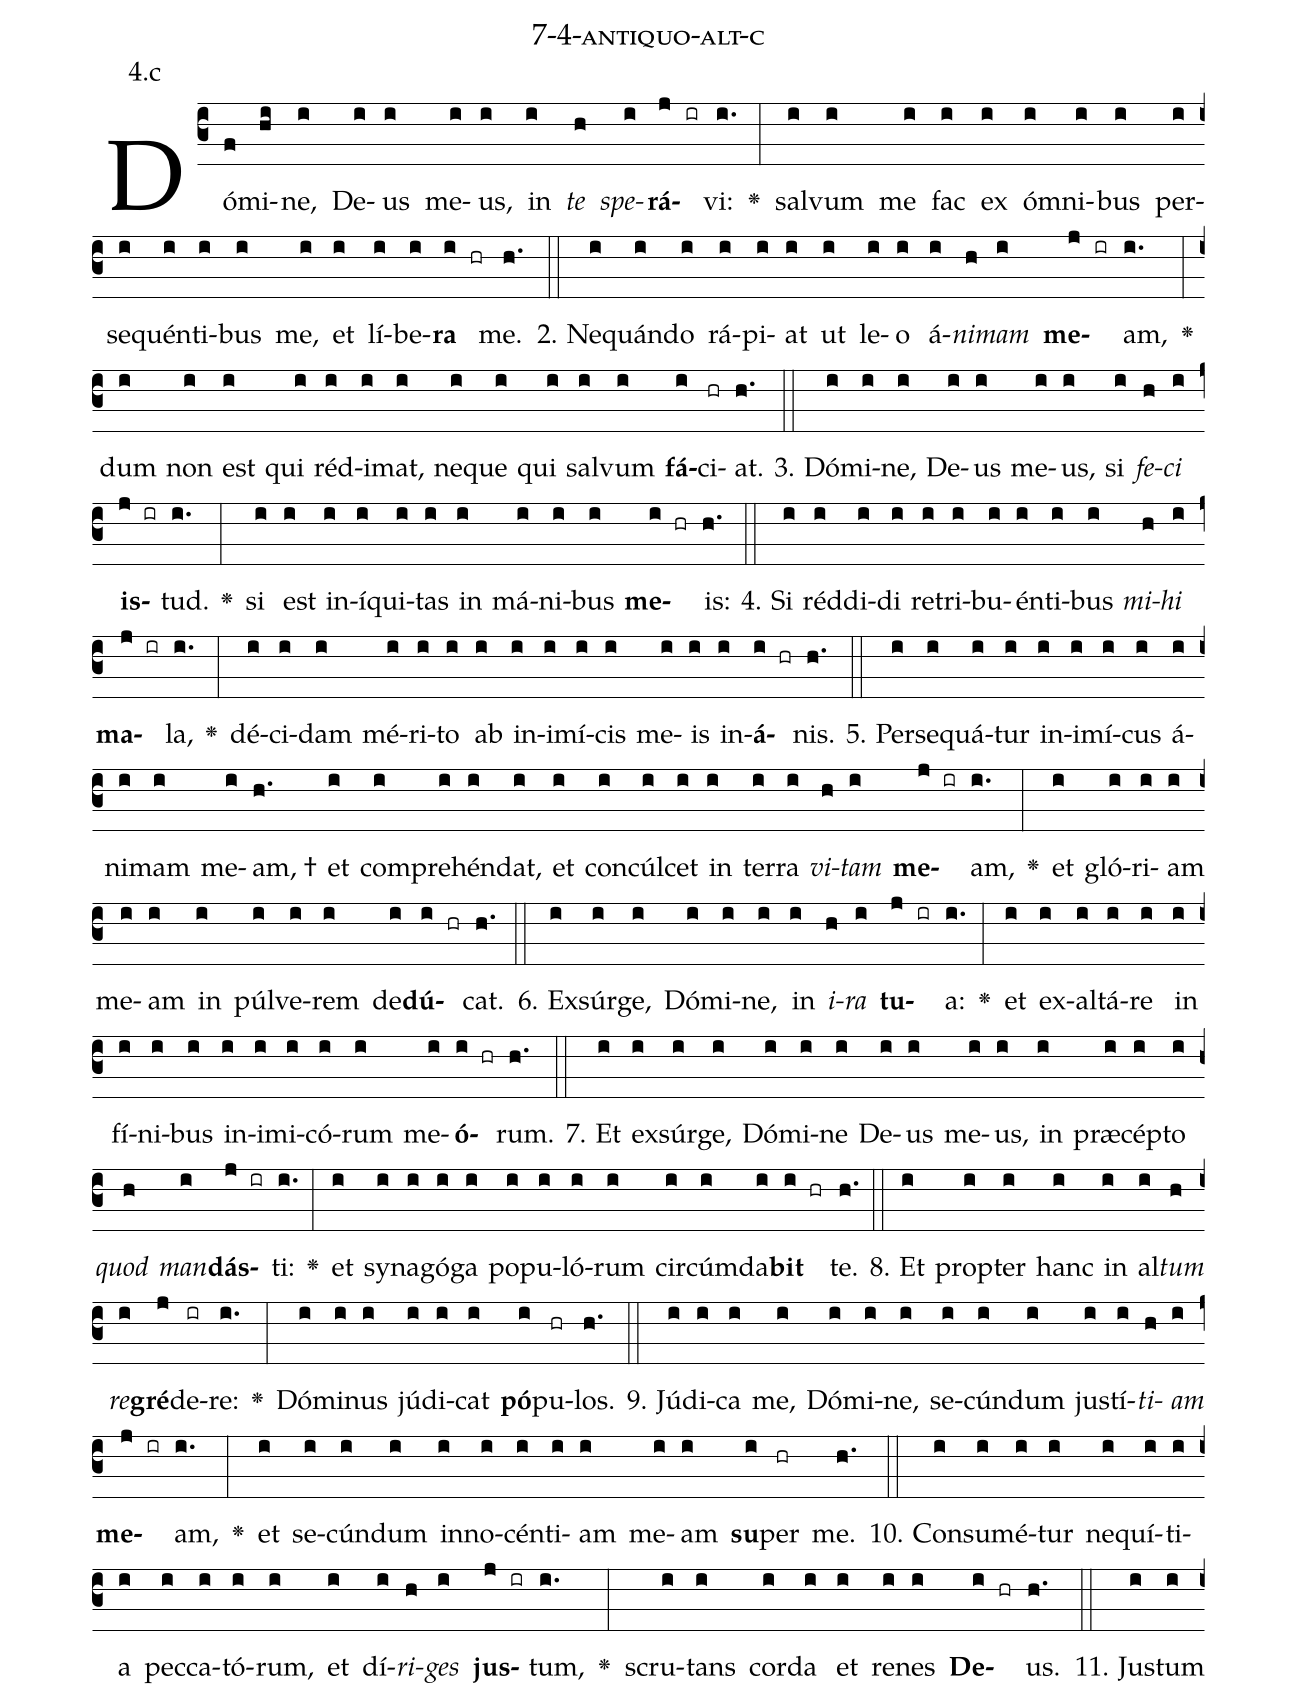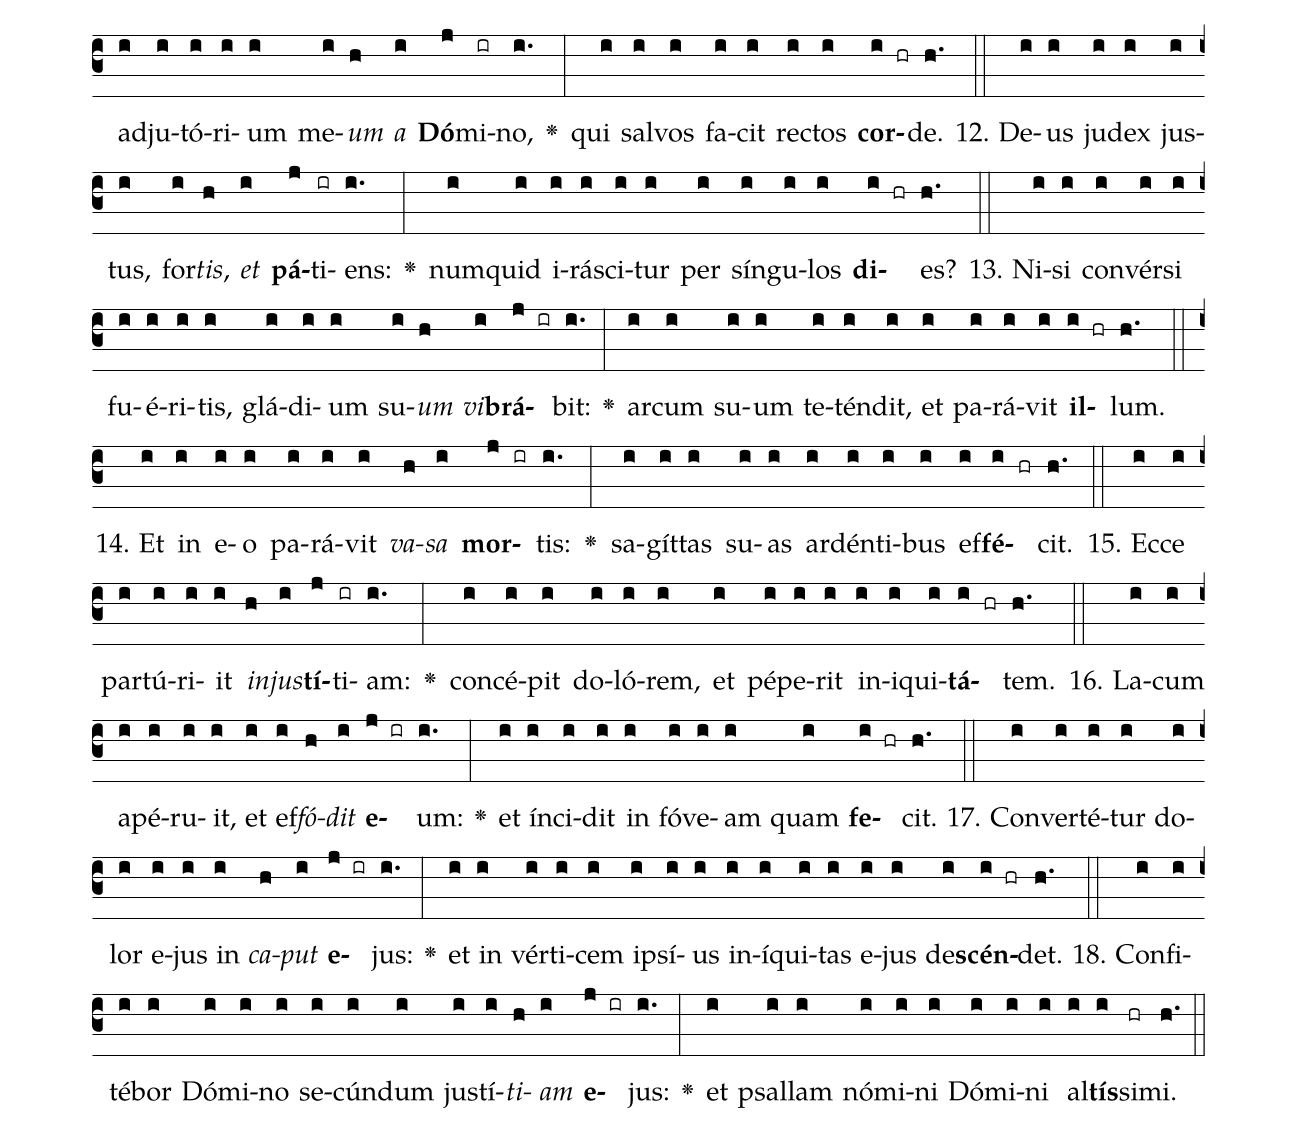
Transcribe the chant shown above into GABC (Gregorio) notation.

name: 7-4-antiquo-alt-c;
annotation: 4.c;
%%
(c3)Dó(f)mi(hi)ne,(i) De(i)us(i) me(i)us,(i) in(i) <i>te</i>(h) <i>spe</i>(i)<b>rá</b>(j ir)vi:(i.) <v>\greheightstar</v>(:) sal(i)vum(i) me(i) fac(i) ex(i) óm(i)ni(i)bus(i) per(i)se(i)quén(i)ti(i)bus(i) me,(i) et(i) lí(i)be(i)<b>ra</b>(i hr) me.(h.) (::)
2. Ne(i)quán(i)do(i) rá(i)pi(i)at(i) ut(i) le(i)o(i) á(i)<i>ni</i>(h)<i>mam</i>(i) <b>me</b>(j ir)am,(i.) <v>\greheightstar</v>(:) dum(i) non(i) est(i) qui(i) réd(i)i(i)mat,(i) ne(i)que(i) qui(i) sal(i)vum(i) <b>fá</b>(i)ci(hr)at.(h.) (::)
3. Dó(i)mi(i)ne,(i) De(i)us(i) me(i)us,(i) si(i) <i>fe</i>(h)<i>ci</i>(i) <b>is</b>(j ir)tud.(i.) <v>\greheightstar</v>(:) si(i) est(i) in(i)í(i)qui(i)tas(i) in(i) má(i)ni(i)bus(i) <b>me</b>(i hr)is:(h.) (::)
4. Si(i) réd(i)di(i)di(i) re(i)tri(i)bu(i)én(i)ti(i)bus(i) <i>mi</i>(h)<i>hi</i>(i) <b>ma</b>(j ir)la,(i.) <v>\greheightstar</v>(:) dé(i)ci(i)dam(i) mé(i)ri(i)to(i) ab(i) in(i)i(i)mí(i)cis(i) me(i)is(i) in(i)<b>á</b>(i hr)nis.(h.) (::)
5. Per(i)se(i)quá(i)tur(i) in(i)i(i)mí(i)cus(i) á(i)ni(i)mam(i) me(i)am, †(h.) et(i) com(i)pre(i)hén(i)dat,(i) et(i) con(i)cúl(i)cet(i) in(i) ter(i)ra(i) <i>vi</i>(h)<i>tam</i>(i) <b>me</b>(j ir)am,(i.) <v>\greheightstar</v>(:) et(i) gló(i)ri(i)am(i) me(i)am(i) in(i) púl(i)ve(i)rem(i) de(i)<b>dú</b>(i hr)cat.(h.) (::)
6. Ex(i)súr(i)ge,(i) Dó(i)mi(i)ne,(i) in(i) <i>i</i>(h)<i>ra</i>(i) <b>tu</b>(j ir)a:(i.) <v>\greheightstar</v>(:) et(i) ex(i)al(i)tá(i)re(i) in(i) fí(i)ni(i)bus(i) in(i)i(i)mi(i)có(i)rum(i) me(i)<b>ó</b>(i hr)rum.(h.) (::)
7. Et(i) ex(i)súr(i)ge,(i) Dó(i)mi(i)ne(i) De(i)us(i) me(i)us,(i) in(i) præ(i)cép(i)to(i) <i>quod</i>(h) <i>man</i>(i)<b>dás</b>(j ir)ti:(i.) <v>\greheightstar</v>(:) et(i) sy(i)na(i)gó(i)ga(i) po(i)pu(i)ló(i)rum(i) cir(i)cúm(i)da(i)<b>bit</b>(i hr) te.(h.) (::)
8. Et(i) prop(i)ter(i) hanc(i) in(i) al(i)<i>tum</i>(h) <i>re</i>(i)<b>gré</b>(j)de(ir)re:(i.) <v>\greheightstar</v>(:) Dó(i)mi(i)nus(i) jú(i)di(i)cat(i) <b>pó</b>(i)pu(hr)los.(h.) (::)
9. Jú(i)di(i)ca(i) me,(i) Dó(i)mi(i)ne,(i) se(i)cún(i)dum(i) jus(i)tí(i)<i>ti</i>(h)<i>am</i>(i) <b>me</b>(j ir)am,(i.) <v>\greheightstar</v>(:) et(i) se(i)cún(i)dum(i) in(i)no(i)cén(i)ti(i)am(i) me(i)am(i) <b>su</b>(i)per(hr) me.(h.) (::)
10. Con(i)su(i)mé(i)tur(i) ne(i)quí(i)ti(i)a(i) pec(i)ca(i)tó(i)rum,(i) et(i) dí(i)<i>ri</i>(h)<i>ges</i>(i) <b>jus</b>(j ir)tum,(i.) <v>\greheightstar</v>(:) scru(i)tans(i) cor(i)da(i) et(i) re(i)nes(i) <b>De</b>(i hr)us.(h.) (::)
11. Jus(i)tum(i) ad(i)ju(i)tó(i)ri(i)um(i) me(i)<i>um</i>(h) <i>a</i>(i) <b>Dó</b>(j)mi(ir)no,(i.) <v>\greheightstar</v>(:) qui(i) sal(i)vos(i) fa(i)cit(i) rec(i)tos(i) <b>cor</b>(i hr)de.(h.) (::)
12. De(i)us(i) ju(i)dex(i) jus(i)tus,(i) for(i)<i>tis</i>,(h) <i>et</i>(i) <b>pá</b>(j)ti(ir)ens:(i.) <v>\greheightstar</v>(:) num(i)quid(i) i(i)rá(i)sci(i)tur(i) per(i) sín(i)gu(i)los(i) <b>di</b>(i hr)es?(h.) (::)
13. Ni(i)si(i) con(i)vér(i)si(i) fu(i)é(i)ri(i)tis,(i) glá(i)di(i)um(i) su(i)<i>um</i>(h) <i>vi</i>(i)<b>brá</b>(j ir)bit:(i.) <v>\greheightstar</v>(:) ar(i)cum(i) su(i)um(i) te(i)tén(i)dit,(i) et(i) pa(i)rá(i)vit(i) <b>il</b>(i hr)lum.(h.) (::)
14. Et(i) in(i) e(i)o(i) pa(i)rá(i)vit(i) <i>va</i>(h)<i>sa</i>(i) <b>mor</b>(j ir)tis:(i.) <v>\greheightstar</v>(:) sa(i)gít(i)tas(i) su(i)as(i) ar(i)dén(i)ti(i)bus(i) ef(i)<b>fé</b>(i hr)cit.(h.) (::)
15. Ec(i)ce(i) par(i)tú(i)ri(i)it(i) <i>in</i>(h)<i>jus</i>(i)<b>tí</b>(j)ti(ir)am:(i.) <v>\greheightstar</v>(:) con(i)cé(i)pit(i) do(i)ló(i)rem,(i) et(i) pé(i)pe(i)rit(i) in(i)i(i)qui(i)<b>tá</b>(i hr)tem.(h.) (::)
16. La(i)cum(i) a(i)pé(i)ru(i)it,(i) et(i) ef(i)<i>fó</i>(h)<i>dit</i>(i) <b>e</b>(j ir)um:(i.) <v>\greheightstar</v>(:) et(i) ín(i)ci(i)dit(i) in(i) fó(i)ve(i)am(i) quam(i) <b>fe</b>(i hr)cit.(h.) (::)
17. Con(i)ver(i)té(i)tur(i) do(i)lor(i) e(i)jus(i) in(i) <i>ca</i>(h)<i>put</i>(i) <b>e</b>(j ir)jus:(i.) <v>\greheightstar</v>(:) et(i) in(i) vér(i)ti(i)cem(i) ip(i)sí(i)us(i) in(i)í(i)qui(i)tas(i) e(i)jus(i) de(i)<b>scén</b>(i hr)det.(h.) (::)
18. Con(i)fi(i)té(i)bor(i) Dó(i)mi(i)no(i) se(i)cún(i)dum(i) jus(i)tí(i)<i>ti</i>(h)<i>am</i>(i) <b>e</b>(j ir)jus:(i.) <v>\greheightstar</v>(:) et(i) psal(i)lam(i) nó(i)mi(i)ni(i) Dó(i)mi(i)ni(i) al(i)<b>tís</b>(i)si(hr)mi.(h.) (::)
